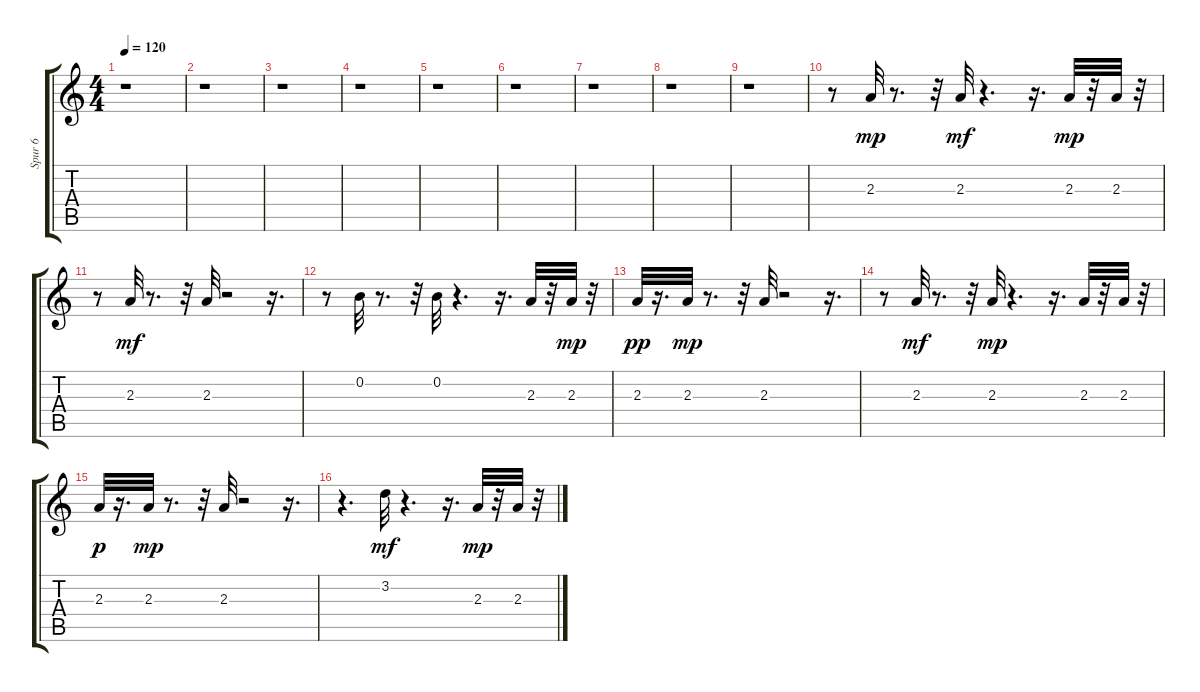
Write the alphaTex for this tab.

\track ("Spur 6" "Spur 6") {instrument electricguitarmuted}
\staff {score tabs}
\tuning (E4 B3 G3 D3 A2 E2) {hide}
\ts (4 4)
\tempo 120
\clef g2
\ks c
r.1{dy mp} |
r.1 |
r.1 |
r.1 |
r.1 |
r.1 |
r.1 |
r.1 |
r.1 |
r.8 2.3.32 r.8{d} r.32 2.3.32{dy mf} r.4{d} r.16{d} 2.3.32{dy mp} r.32 2.3.32 r.32 |
r.8 2.3.32{dy mf} r.8{d} r.32 2.3.32 r.2 r.16{d} |
r.8 0.2.32 r.8{d} r.32 0.2.32 r.4{d} r.16{d} 2.3.32 r.32 2.3.32{dy mp} r.32 |
2.3.32{dy pp} r.16{d} 2.3.32{dy mp} r.8{d} r.32 2.3.32 r.2 r.16{d} |
r.8 2.3.32{dy mf} r.8{d} r.32 2.3.32{dy mp} r.4{d} r.16{d} 2.3.32 r.32 2.3.32 r.32 |
2.3.32{dy p} r.16{d} 2.3.32{dy mp} r.8{d} r.32 2.3.32 r.2 r.16{d} |
r.4{d} 3.2.32{dy mf} r.4{d} r.16{d} 2.3.32{dy mp} r.32 2.3.32 r.32
